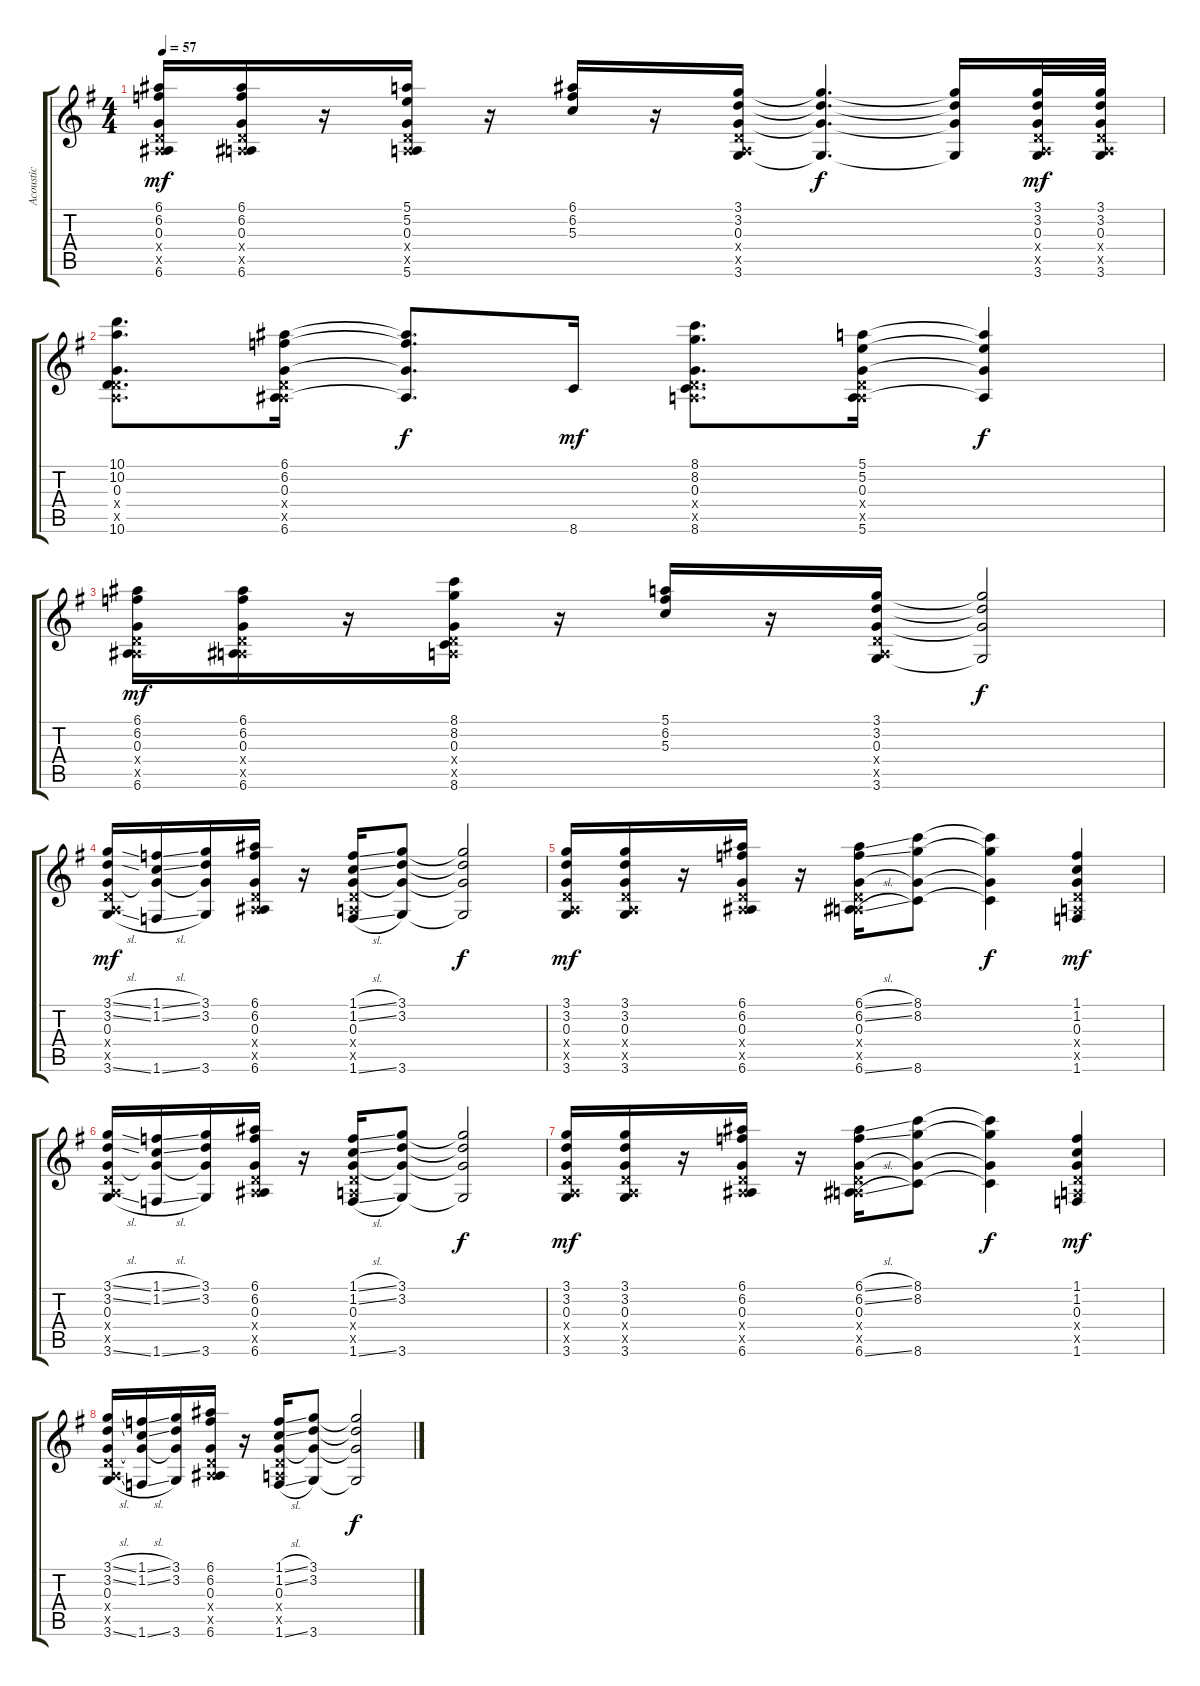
\track ("Acoustic" "Acoustic") {instrument acousticguitarsteel}
\staff {score tabs}
\tuning (E4 B3 G3 D3 A2 E2) {hide}
\ts (4 4)
\tempo 57
\clef g2
\ks g
(6.1 6.2 0.3 0.4{x} 0.5{x} 6.6).16{dy mf} (6.1 6.2 0.3 0.4{x} 0.5{x} 6.6).16 r.16 (5.1 5.2 0.3 0.4{x} 0.5{x} 5.6).16 r.16 (6.1 6.2 5.3).16 r.16 (3.1 3.2 0.3 0.4{x} 0.5{x} 3.6).16 (3.1{t} 3.2{t} 0.3{t} 3.6{t}).4{d dy f} (3.1{t} 3.2{t} 0.3{t} 3.6{t}).16 (3.1 3.2 0.3 0.4{x} 0.5{x} 3.6).32{dy mf} (3.1 3.2 0.3 0.4{x} 0.5{x} 3.6).32 |
(10.1 10.2 0.3 0.4{x} 0.5{x} 10.6).8{d} (6.1 6.2 0.3 0.4{x} 0.5{x} 6.6).16 (6.1{t} 6.2{t} 0.3{t} 6.6{t}).8{d dy f} 8.6.16{dy mf} (8.1 8.2 0.3 0.4{x} 0.5{x} 8.6).8{d} (5.1 5.2 0.3 0.4{x} 0.5{x} 5.6).16 (5.1{t} 5.2{t} 0.3{t} 5.6{t}).4{dy f} |
(6.1 6.2 0.3 0.4{x} 0.5{x} 6.6).16{dy mf} (6.1 6.2 0.3 0.4{x} 0.5{x} 6.6).16 r.16 (8.1 8.2 0.3 0.4{x} 0.5{x} 8.6).16 r.16 (5.1 6.2 5.3).16 r.16 (3.1 3.2 0.3 0.4{x} 0.5{x} 3.6).16 (3.1{t} 3.2{t} 0.3{t} 3.6{t}).2{dy f} |
(3.1{sl} 3.2{sl} 0.3 0.4{x} 0.5{x} 3.6{sl}).16{dy mf} (1.1{sl} 1.2{sl} 0.3{t} 1.6{sl}).16 (3.1 3.2 0.3{t} 3.6).16 (6.1 6.2 0.3 0.4{x} 0.5{x} 6.6).16 r.16 (1.1{sl} 1.2{sl} 0.3 0.4{x} 0.5{x} 1.6{sl}).16 (3.1 3.2 0.3{t} 3.6).8 (3.1{t} 3.2{t} 0.3{t} 3.6{t}).2{dy f} |
(3.1 3.2 0.3 0.4{x} 0.5{x} 3.6).16{dy mf} (3.1 3.2 0.3 0.4{x} 0.5{x} 3.6).16 r.16 (6.1 6.2 0.3 0.4{x} 0.5{x} 6.6).16 r.16 (6.1{sl} 6.2{sl} 0.3 0.4{x} 0.5{x} 6.6{sl}).16 (8.1 8.2 0.3{t} 8.6).8 (8.1{t} 8.2{t} 0.3{t} 8.6{t}).4{dy f} (1.1 1.2 0.3 0.4{x} 0.5{x} 1.6).4{dy mf} |
(3.1{sl} 3.2{sl} 0.3 0.4{x} 0.5{x} 3.6{sl}).16 (1.1{sl} 1.2{sl} 0.3{t} 1.6{sl}).16 (3.1 3.2 0.3{t} 3.6).16 (6.1 6.2 0.3 0.4{x} 0.5{x} 6.6).16 r.16 (1.1{sl} 1.2{sl} 0.3 0.4{x} 0.5{x} 1.6{sl}).16 (3.1 3.2 0.3{t} 3.6).8 (3.1{t} 3.2{t} 0.3{t} 3.6{t}).2{dy f} |
(3.1 3.2 0.3 0.4{x} 0.5{x} 3.6).16{dy mf} (3.1 3.2 0.3 0.4{x} 0.5{x} 3.6).16 r.16 (6.1 6.2 0.3 0.4{x} 0.5{x} 6.6).16 r.16 (6.1{sl} 6.2{sl} 0.3 0.4{x} 0.5{x} 6.6{sl}).16 (8.1 8.2 0.3{t} 8.6).8 (8.1{t} 8.2{t} 0.3{t} 8.6{t}).4{dy f} (1.1 1.2 0.3 0.4{x} 0.5{x} 1.6).4{dy mf} |
(3.1{sl} 3.2{sl} 0.3 0.4{x} 0.5{x} 3.6{sl}).16 (1.1{sl} 1.2{sl} 0.3{t} 1.6{sl}).16 (3.1 3.2 0.3{t} 3.6).16 (6.1 6.2 0.3 0.4{x} 0.5{x} 6.6).16 r.16 (1.1{sl} 1.2{sl} 0.3 0.4{x} 0.5{x} 1.6{sl}).16 (3.1 3.2 0.3{t} 3.6).8 (3.1{t} 3.2{t} 0.3{t} 3.6{t}).2{dy f}
